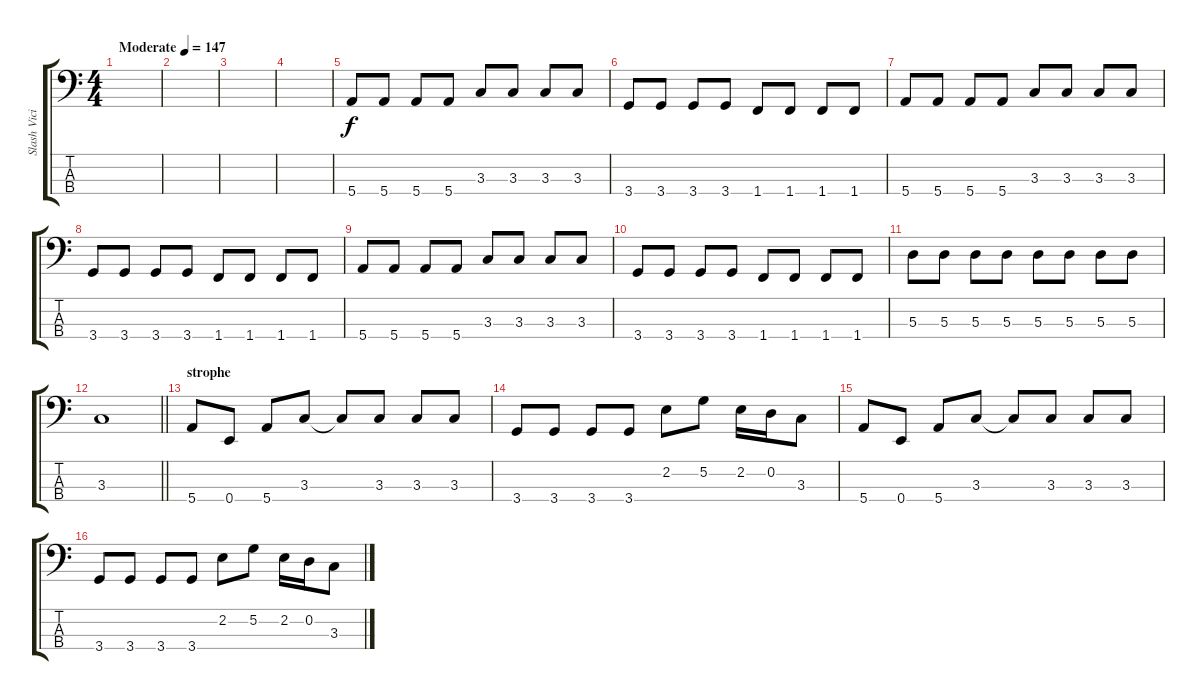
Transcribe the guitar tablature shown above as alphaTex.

\track ("Slash Vicious" "Slash Vici") {instrument electricbasspick}
\staff {score tabs}
\tuning (G2 D2 A1 E1) {hide}
\ts (4 4)
\tempo (147 "Moderate")
\clef f4
\ks c
|
|
|
|
5.4.8 5.4.8 5.4.8 5.4.8 3.3.8 3.3.8 3.3.8 3.3.8 |
3.4.8 3.4.8 3.4.8 3.4.8 1.4.8 1.4.8 1.4.8 1.4.8 |
5.4.8 5.4.8 5.4.8 5.4.8 3.3.8 3.3.8 3.3.8 3.3.8 |
3.4.8 3.4.8 3.4.8 3.4.8 1.4.8 1.4.8 1.4.8 1.4.8 |
5.4.8 5.4.8 5.4.8 5.4.8 3.3.8 3.3.8 3.3.8 3.3.8 |
3.4.8 3.4.8 3.4.8 3.4.8 1.4.8 1.4.8 1.4.8 1.4.8 |
5.3.8 5.3.8 5.3.8 5.3.8 5.3.8 5.3.8 5.3.8 5.3.8 |
\barLineRight lightlight
3.3.1 |
\section ("" "strophe")
5.4.8 0.4.8 5.4.8 3.3.8 3.3{t}.8 3.3.8 3.3.8 3.3.8 |
3.4.8 3.4.8 3.4.8 3.4.8 2.2.8 5.2.8 2.2.16 0.2.16 3.3.8 |
5.4.8 0.4.8 5.4.8 3.3.8 3.3{t}.8 3.3.8 3.3.8 3.3.8 |
3.4.8 3.4.8 3.4.8 3.4.8 2.2.8 5.2.8 2.2.16 0.2.16 3.3.8
